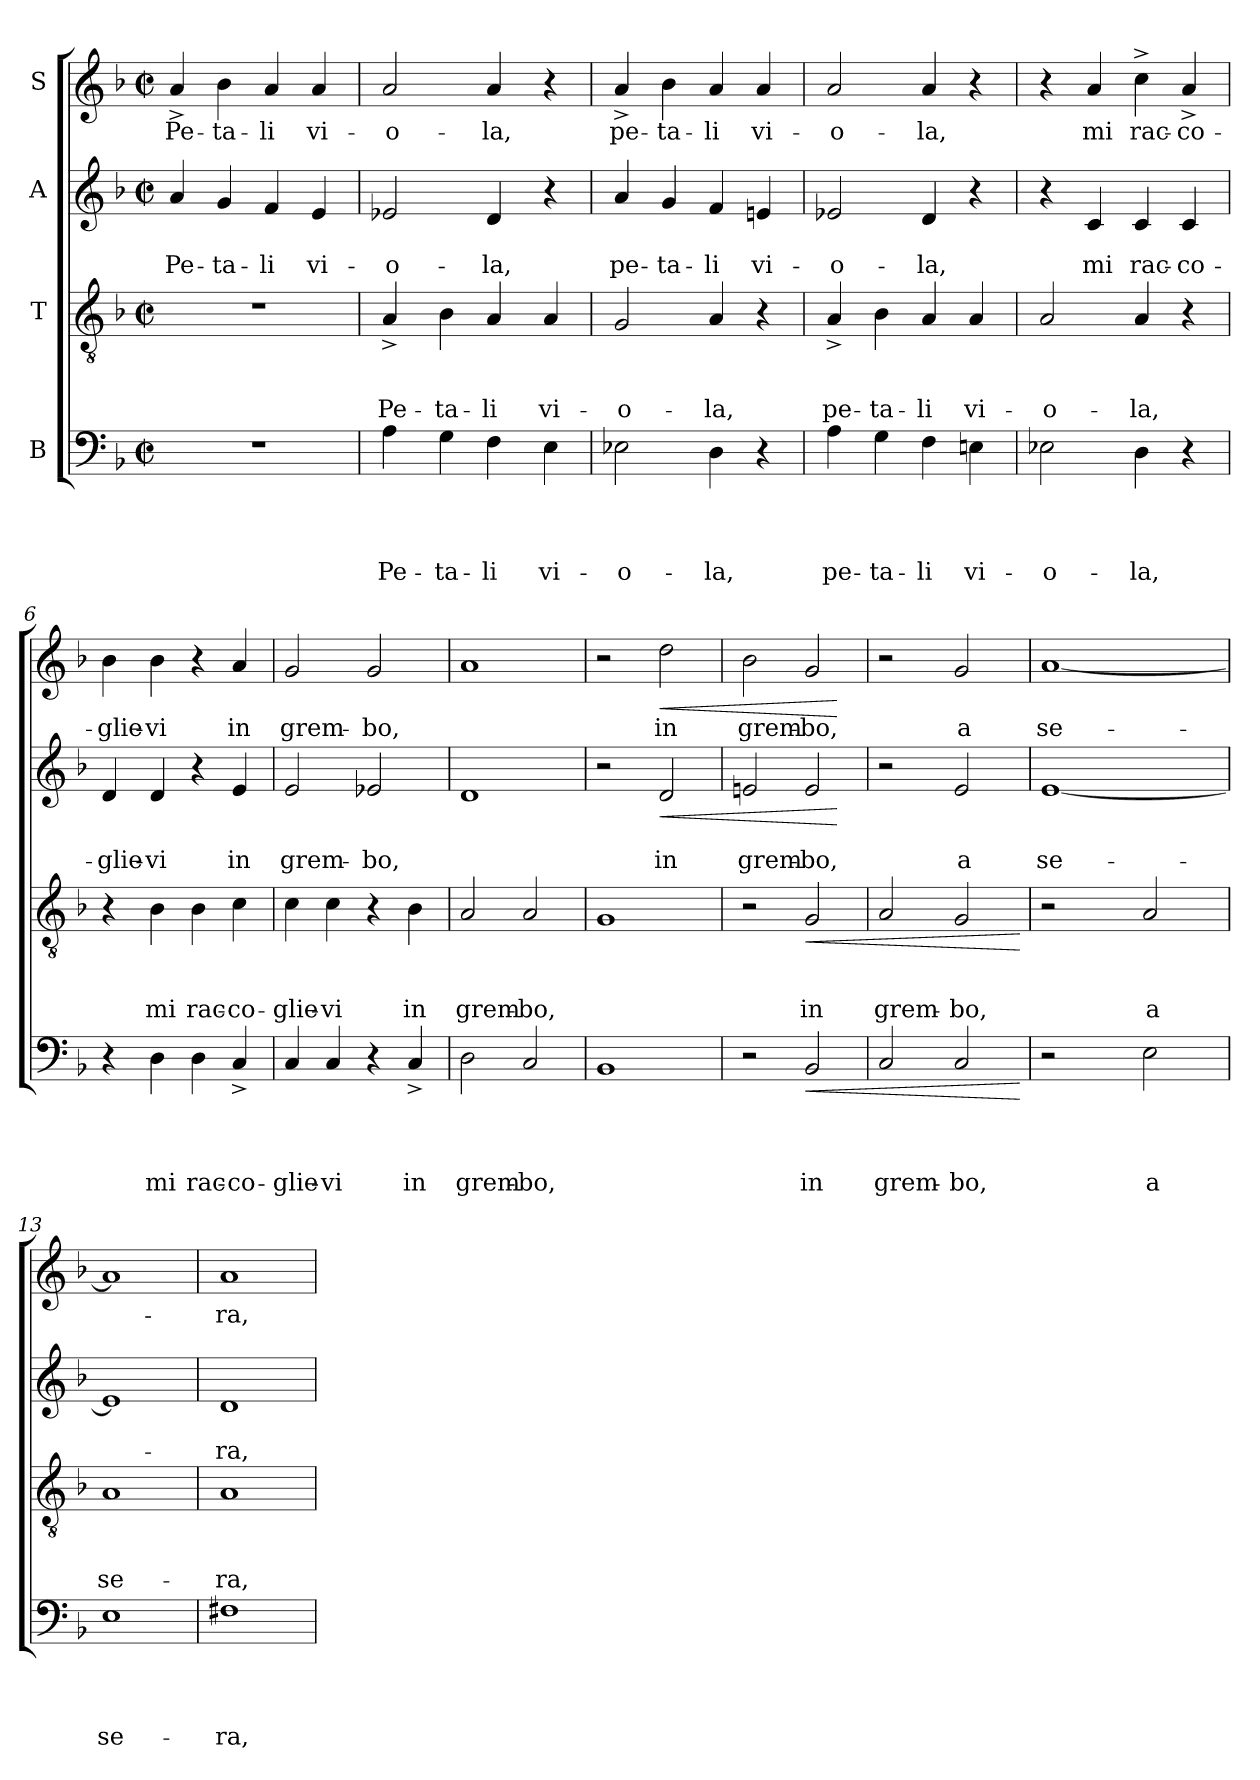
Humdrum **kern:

**kern	**text	**text	**text	**text	**dynam	**kern	**text	**text	**text	**dynam	**kern	**text	**text	**dynam	**kern	**text	**dynam
*part4	*part4	*part4	*part4	*part4	*part4	*part3	*part3	*part3	*part3	*part3	*part2	*part2	*part2	*part2	*part1	*part1	*part1
*staff4	*staff4	*staff4	*staff4	*staff4	*staff4	*staff3	*staff3	*staff3	*staff3	*staff3	*staff2	*staff2	*staff2	*staff2	*staff1	*staff1	*staff1
*I"B	*	*	*	*	*	*I"T	*	*	*	*	*I"A	*	*	*	*I"S	*	*
*clefF4	*	*	*	*	*	*clefGv2	*	*	*	*	*clefG2	*	*	*	*clefG2	*	*
*k[b-]	*	*	*	*	*	*k[b-]	*	*	*	*	*k[b-]	*	*	*	*k[b-]	*	*
*F:	*	*	*	*	*	*F:	*	*	*	*	*F:	*	*	*	*F:	*	*
*M2/2	*	*	*	*	*	*M2/2	*	*	*	*	*M2/2	*	*	*	*M2/2	*	*
*met(c|)	*	*	*	*	*	*met(c|)	*	*	*	*	*met(c|)	*	*	*	*met(c|)	*	*
=1	=1	=1	=1	=1	=1	=1	=1	=1	=1	=1	=1	=1	=1	=1	=1	=1	=1
!	!	!	!	!	!	!	!	!	!	!	!	!	!LO:LY:b	!	!	!LO:LY:b	!
1r	.	.	.	.	.	1r	.	.	.	.	4a/	.	Pe-	.	4a^</	Pe-	.
!	!	!	!	!	!	!	!	!	!	!	!	!	!LO:LY:b	!	!	!LO:LY:b	!
.	.	.	.	.	.	.	.	.	.	.	4g/	.	-ta-	.	4b-\	-ta-	.
!	!	!	!	!	!	!	!	!	!	!	!	!	!LO:LY:b	!	!	!LO:LY:b	!
.	.	.	.	.	.	.	.	.	.	.	4f/	.	-li	.	4a/	-li	.
!	!	!	!	!	!	!	!	!	!	!	!	!	!LO:LY:b	!	!	!LO:LY:b	!
.	.	.	.	.	.	.	.	.	.	.	4e/	.	vi-	.	4a/	vi-	.
=2	=2	=2	=2	=2	=2	=2	=2	=2	=2	=2	=2	=2	=2	=2	=2	=2	=2
!	!	!	!	!LO:LY:b	!	!	!	!	!LO:LY:b	!	!	!	!LO:LY:b	!	!	!LO:LY:b	!
*	*	*	*	*	*	*^	*	*	*	*	*	*	*	*	*	*	*
4A\	.	.	.	Pe-	.	4A^</	32ryy	.	.	Pe-	.	2e-X/	.	-o-	.	2a/	-o-	.
.	.	.	.	.	.	.	2ryy	.	.	.	.	.	.	.	.	.	.	.
!	!	!	!	!LO:LY:b	!	!	!	!	!	!LO:LY:b	!	!	!	!	!	!	!	!
4G\	.	.	.	-ta-	.	4B-\	.	.	.	-ta-	.	.	.	.	.	.	.	.
!	!	!	!	!LO:LY:b	!	!	!	!	!	!LO:LY:b	!	!	!	!LO:LY:b	!	!	!LO:LY:b	!
4F\	.	.	.	-li	.	4A/	.	.	.	-li	.	4d/	.	-la,	.	4a/	-la,	.
.	.	.	.	.	.	.	4...ryy	.	.	.	.	.	.	.	.	.	.	.
!	!	!	!	!LO:LY:b	!	!	!	!	!	!LO:LY:b	!	!	!	!	!	!	!	!
4E\	.	.	.	vi-	.	4A/	.	.	.	vi-	.	4r	.	.	.	4r	.	.
=3	=3	=3	=3	=3	=3	=3	=3	=3	=3	=3	=3	=3	=3	=3	=3	=3	=3	=3
!	!	!	!	!LO:LY:b	!	!	!	!	!	!LO:LY:b	!	!	!	!LO:LY:b	!	!	!LO:LY:b	!
*	*	*	*	*	*	*v	*v	*	*	*	*	*	*	*	*	*	*	*
2E-X\	.	.	.	-o-	.	2G/	.	.	-o-	.	4a/	.	pe-	.	4a^</	pe-	.
!	!	!	!	!	!	!	!	!	!	!	!	!	!LO:LY:b	!	!	!LO:LY:b	!
.	.	.	.	.	.	.	.	.	.	.	4g/	.	-ta-	.	4b-\	-ta-	.
!	!	!	!	!LO:LY:b	!	!	!	!	!LO:LY:b	!	!	!	!LO:LY:b	!	!	!LO:LY:b	!
4D\	.	.	.	-la,	.	4A/	.	.	-la,	.	4f/	.	-li	.	4a/	-li	.
!	!	!	!	!	!	!	!	!	!	!	!	!	!LO:LY:b	!	!	!LO:LY:b	!
4r	.	.	.	.	.	4r	.	.	.	.	4en/	.	vi-	.	4a/	vi-	.
=4	=4	=4	=4	=4	=4	=4	=4	=4	=4	=4	=4	=4	=4	=4	=4	=4	=4
!	!	!	!	!LO:LY:b	!	!	!	!	!LO:LY:b	!	!	!	!LO:LY:b	!	!	!LO:LY:b	!
4A\	.	.	.	pe-	.	4A^</	.	.	pe-	.	2e-X/	.	-o-	.	2a/	-o-	.
!	!	!	!	!LO:LY:b	!	!	!	!	!LO:LY:b	!	!	!	!	!	!	!	!
4G\	.	.	.	-ta-	.	4B-\	.	.	-ta-	.	.	.	.	.	.	.	.
!	!	!	!	!LO:LY:b	!	!	!	!	!LO:LY:b	!	!	!	!LO:LY:b	!	!	!LO:LY:b	!
4F\	.	.	.	-li	.	4A/	.	.	-li	.	4d/	.	-la,	.	4a/	-la,	.
!	!	!	!	!LO:LY:b	!	!	!	!	!LO:LY:b	!	!	!	!	!	!	!	!
4En\	.	.	.	vi-	.	4A/	.	.	vi-	.	4r	.	.	.	4r	.	.
=5	=5	=5	=5	=5	=5	=5	=5	=5	=5	=5	=5	=5	=5	=5	=5	=5	=5
!	!	!	!	!LO:LY:b	!	!	!	!	!LO:LY:b	!	!	!	!	!	!	!	!
2E-X\	.	.	.	-o-	.	2A/	.	.	-o-	.	4r	.	.	.	4r	.	.
!	!	!	!	!	!	!	!	!	!	!	!	!	!LO:LY:b	!	!	!LO:LY:b	!
.	.	.	.	.	.	.	.	.	.	.	4c/	.	mi	.	4a/	mi	.
!	!	!	!	!LO:LY:b	!	!	!	!	!LO:LY:b	!	!	!	!LO:LY:b	!	!	!LO:LY:b	!
4D\	.	.	.	-la,	.	4A/	.	.	-la,	.	4c/	.	rac-	.	4cc^>\	rac-	.
!	!	!	!	!	!	!	!	!	!	!	!	!	!LO:LY:b	!	!	!LO:LY:b	!
4r	.	.	.	.	.	4r	.	.	.	.	4c/	.	-co-	.	4a^</	-co-	.
=6	=6	=6	=6	=6	=6	=6	=6	=6	=6	=6	=6	=6	=6	=6	=6	=6	=6
!	!	!	!	!	!	!	!	!	!	!	!	!	!LO:LY:b	!	!	!LO:LY:b	!
4r	.	.	.	.	.	4r	.	.	.	.	4d/	.	-glie-	.	4b-\	-glie-	.
!	!	!	!	!LO:LY:b	!	!	!	!	!LO:LY:b	!	!	!	!LO:LY:b	!	!	!LO:LY:b	!
4D\	.	.	.	mi	.	4B-\	.	.	mi	.	4d/	.	-vi	.	4b-\	-vi	.
!	!	!	!	!LO:LY:b	!	!	!	!	!LO:LY:b	!	!	!	!	!	!	!	!
4D\	.	.	.	rac-	.	4B-\	.	.	rac-	.	4r	.	.	.	4r	.	.
!	!	!	!	!LO:LY:b	!	!	!	!	!LO:LY:b	!	!	!	!LO:LY:b	!	!	!LO:LY:b	!
4C^</	.	.	.	-co-	.	4c\	.	.	-co-	.	4e/	.	in	.	4a/	in	.
!!LO:LB:g=z
=7	=7	=7	=7	=7	=7	=7	=7	=7	=7	=7	=7	=7	=7	=7	=7	=7	=7
!	!	!	!	!LO:LY:b	!	!	!	!	!LO:LY:b	!	!	!	!LO:LY:b	!	!	!LO:LY:b	!
4C/	.	.	.	-glie-	.	4c\	.	.	-glie-	.	2e/	.	grem-	.	2g/	grem-	.
!	!	!	!	!LO:LY:b	!	!	!	!	!LO:LY:b	!	!	!	!	!	!	!	!
4C/	.	.	.	-vi	.	4c\	.	.	-vi	.	.	.	.	.	.	.	.
!	!	!	!	!	!	!	!	!	!	!	!	!	!LO:LY:b	!	!	!LO:LY:b	!
4r	.	.	.	.	.	4r	.	.	.	.	2e-X/	.	-bo,	.	2g/	-bo,	.
!	!	!	!	!LO:LY:b	!	!	!	!	!LO:LY:b	!	!	!	!	!	!	!	!
4C^</	.	.	.	in	.	4B-\	.	.	in	.	.	.	.	.	.	.	.
=8	=8	=8	=8	=8	=8	=8	=8	=8	=8	=8	=8	=8	=8	=8	=8	=8	=8
!	!	!	!	!LO:LY:b	!	!	!	!	!LO:LY:b	!	!	!	!	!	!	!	!
2D\	.	.	.	grem-	.	2A/	.	.	grem-	.	1d	.	.	.	1a	.	.
!	!	!	!	!LO:LY:b	!	!	!	!	!LO:LY:b	!	!	!	!	!	!	!	!
2C/	.	.	.	-bo,	.	2A/	.	.	-bo,	.	.	.	.	.	.	.	.
=9	=9	=9	=9	=9	=9	=9	=9	=9	=9	=9	=9	=9	=9	=9	=9	=9	=9
1BB-	.	.	.	.	.	1G	.	.	.	.	2r	.	.	.	2r	.	.
!	!	!	!	!	!	!	!	!	!	!	!	!	!LO:LY:b	!LO:HP:b	!	!LO:LY:b	!LO:HP:b
.	.	.	.	.	.	.	.	.	.	.	2d/	.	in	<	2dd\	in	<
=10	=10	=10	=10	=10	=10	=10	=10	=10	=10	=10	=10	=10	=10	=10	=10	=10	=10
!	!	!	!	!	!	!	!	!	!	!	!	!	!LO:LY:b	!	!	!LO:LY:b	!
2r	.	.	.	.	.	2r	.	.	.	.	2en/	.	grem-	.	2b-\	grem-	.
!	!	!	!	!LO:LY:b	!LO:HP:b	!	!	!	!LO:LY:b	!LO:HP:b	!	!	!LO:LY:b	!	!	!LO:LY:b	!
2BB-/	.	.	.	in	<	2G/	.	.	in	<	2e/	.	-bo,	.	2g/	-bo,	.
.	.	.	.	.	.	.	.	.	.	.	.	.	.	[	.	.	[
=11	=11	=11	=11	=11	=11	=11	=11	=11	=11	=11	=11	=11	=11	=11	=11	=11	=11
!	!	!	!	!LO:LY:b	!	!	!	!	!LO:LY:b	!	!	!	!	!	!	!	!
*	*	*	*	*	*	*	*	*	*	*	*^	*	*	*	*^	*	*
2C/	.	.	.	grem-	.	2A/	.	.	grem-	.	2r	4..ryy	.	.	.	2r	4..ryy	.	.
.	.	.	.	.	.	.	.	.	.	.	.	2ryy	.	.	.	.	2ryy	.	.
!	!	!	!	!LO:LY:b	!	!	!	!	!LO:LY:b	!	!	!	!	!LO:LY:b	!	!	!	!LO:LY:b	!
2C/	.	.	.	-bo,	.	2G/	.	.	-bo,	.	2e/	.	.	a	.	2g/	.	a	.
.	.	.	.	.	.	.	.	.	.	.	.	16ryy	.	.	.	.	16ryy	.	.
.	.	.	.	.	[	.	.	.	.	[	.	.	.	.	.	.	.	.	.
=12	=12	=12	=12	=12	=12	=12	=12	=12	=12	=12	=12	=12	=12	=12	=12	=12	=12	=12	=12
!	!	!	!	!	!	!	!	!	!	!	!	!	!	!LO:LY:b	!	!	!	!LO:LY:b	!
*	*	*	*	*	*	*	*	*	*	*	*v	*v	*	*	*	*	*	*	*
*^	*	*	*	*	*	*^	*	*	*	*	*	*	*	*	*v	*v	*	*
2r	4.ryy	.	.	.	.	.	2r	4ryy	.	.	.	.	[<1e	.	se-	.	[<1a	se-	.
.	.	.	.	.	.	.	.	8ryy	.	.	.	.	.	.	.	.	.	.	.
.	2ryy	.	.	.	.	.	.	32ryy	.	.	.	.	.	.	.	.	.	.	.
.	.	.	.	.	.	.	.	2ryy	.	.	.	.	.	.	.	.	.	.	.
!	!	!	!	!	!LO:LY:b	!	!	!	!	!	!LO:LY:b	!	!	!	!	!	!	!	!
2E\	.	.	.	.	a	.	2A/	.	.	.	a	.	.	.	.	.	.	.	.
.	8ryy	.	.	.	.	.	.	.	.	.	.	.	.	.	.	.	.	.	.
.	.	.	.	.	.	.	.	16.ryy	.	.	.	.	.	.	.	.	.	.	.
=13	=13	=13	=13	=13	=13	=13	=13	=13	=13	=13	=13	=13	=13	=13	=13	=13	=13	=13	=13
!	!	!	!	!	!LO:LY:b	!	!	!	!	!	!LO:LY:b	!	!	!	!	!	!	!	!
*v	*v	*	*	*	*	*	*	*	*	*	*	*	*	*	*	*	*	*	*
*	*	*	*	*	*	*v	*v	*	*	*	*	*	*	*	*	*	*	*
1E	.	.	.	se-	.	1A	.	.	se-	.	1e]	.	.	.	1a]	.	.
=14	=14	=14	=14	=14	=14	=14	=14	=14	=14	=14	=14	=14	=14	=14	=14	=14	=14
!	!	!	!	!LO:LY:b	!	!	!	!	!LO:LY:b	!	!	!	!LO:LY:b	!	!	!LO:LY:b	!
1F#X	.	.	.	-ra,	.	1A	.	.	-ra,	.	1d	.	-ra,	.	1a	-ra,	.
=	=	=	=	=	=	=	=	=	=	=	=	=	=	=	=	=	=
*-	*-	*-	*-	*-	*-	*-	*-	*-	*-	*-	*-	*-	*-	*-	*-	*-	*-
